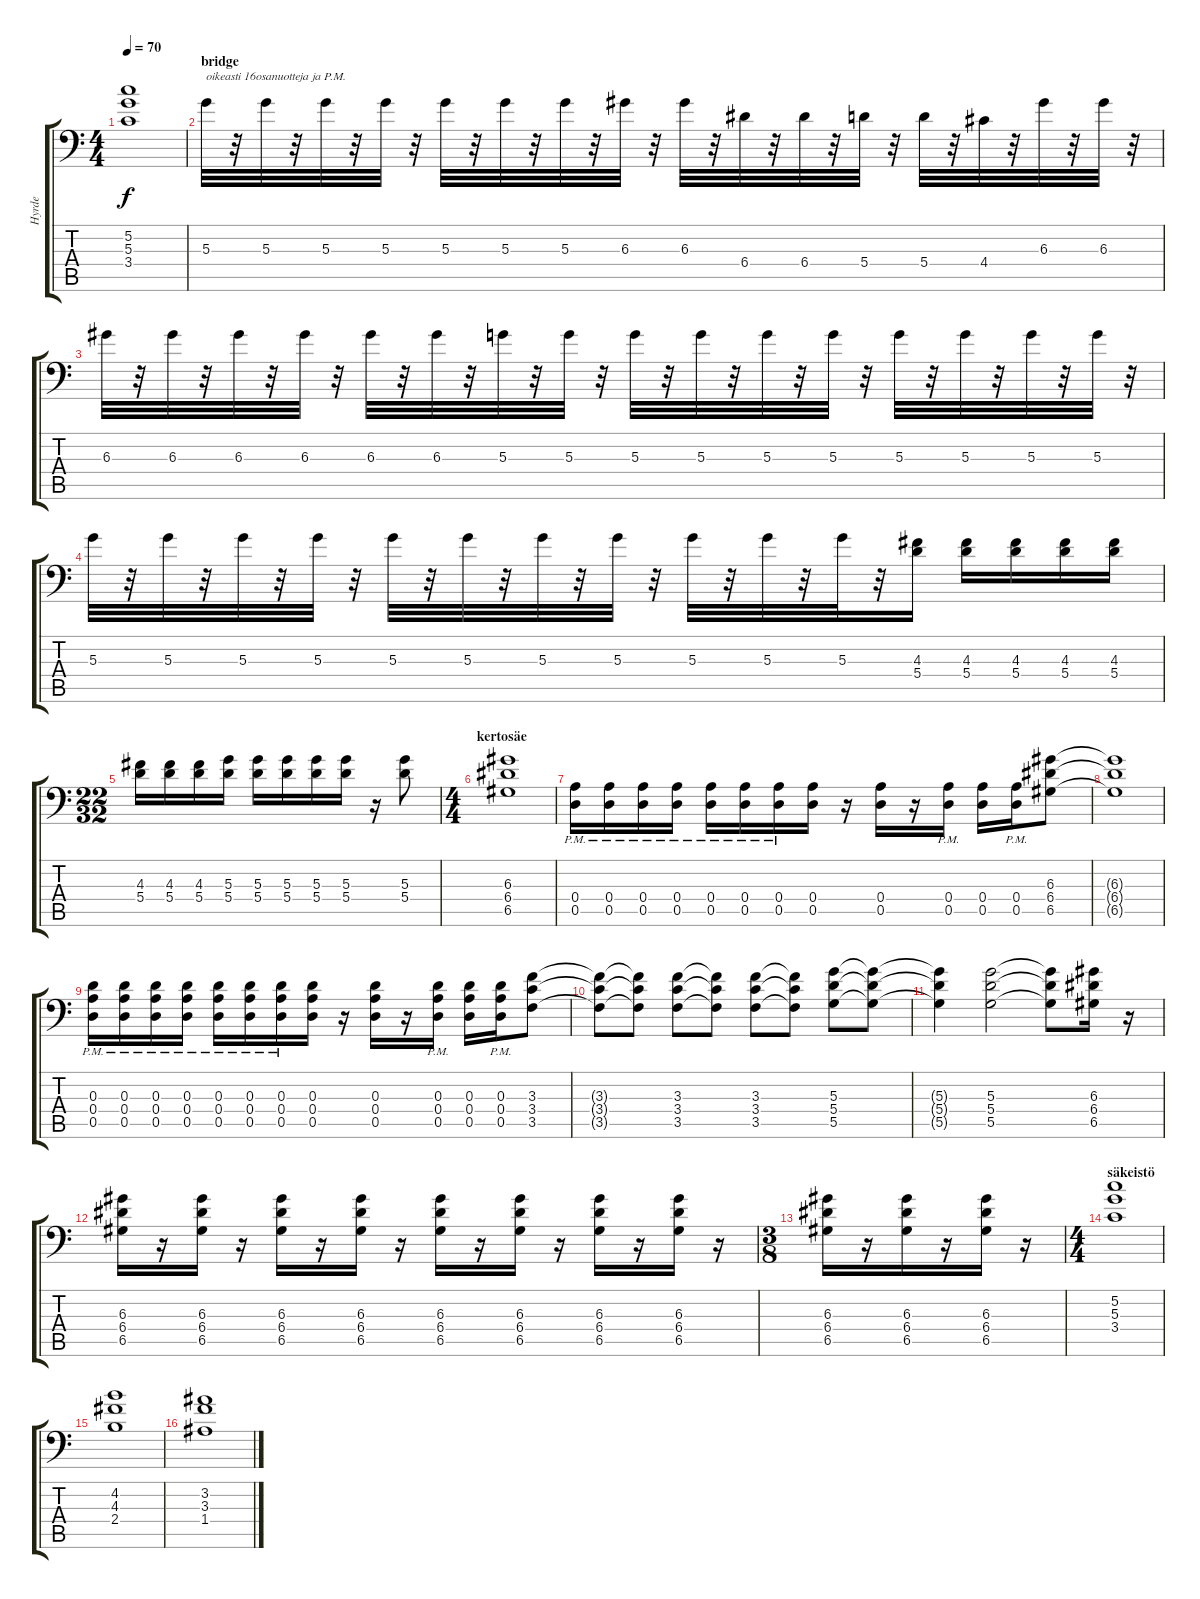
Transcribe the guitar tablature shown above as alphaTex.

\track ("Hyrde" "Hyrde") {instrument distortionguitar}
\staff {score tabs}
\tuning (B3 G3 D3 A2 D2 A1) {hide}
\ts (4 4)
\tempo 70
\clef f4
\ks c
(5.2 5.3 3.4).1{dy f} |
\section ("" "bridge")
5.3.32{txt "oikeasti 16osanuotteja ja P.M."} r.32 5.3.32 r.32 5.3.32 r.32 5.3.32 r.32 5.3.32 r.32 5.3.32 r.32 5.3.32 r.32 6.3.32 r.32 6.3.32 r.32 6.4.32 r.32 6.4.32 r.32 5.4.32 r.32 5.4.32 r.32 4.4.32 r.32 6.3.32 r.32 6.3.32 r.32 |
6.3.32 r.32 6.3.32 r.32 6.3.32 r.32 6.3.32 r.32 6.3.32 r.32 6.3.32 r.32 5.3.32 r.32 5.3.32 r.32 5.3.32 r.32 5.3.32 r.32 5.3.32 r.32 5.3.32 r.32 5.3.32 r.32 5.3.32 r.32 5.3.32 r.32 5.3.32 r.32 |
5.3.32 r.32 5.3.32 r.32 5.3.32 r.32 5.3.32 r.32 5.3.32 r.32 5.3.32 r.32 5.3.32 r.32 5.3.32 r.32 5.3.32 r.32 5.3.32 r.32 5.3.32 r.32 (4.3 5.4).16 (4.3 5.4).16 (4.3 5.4).16 (4.3 5.4).16 (4.3 5.4).16 |
\ts (22 32)
(4.3 5.4).16 (4.3 5.4).16 (4.3 5.4).16 (5.3 5.4).16 (5.3 5.4).16 (5.3 5.4).16 (5.3 5.4).16 (5.3 5.4).16 r.16 (5.3 5.4).8 |
\ts (4 4)
\section ("" "kertosäe")
(6.3 6.4 6.5).1 |
(0.4{pm} 0.5{pm}).16 (0.4{pm} 0.5{pm}).16 (0.4{pm} 0.5{pm}).16 (0.4{pm} 0.5{pm}).16 (0.4{pm} 0.5{pm}).16 (0.4{pm} 0.5{pm}).16 (0.4{pm} 0.5{pm}).16 (0.4 0.5).16 r.16 (0.4 0.5).16 r.16 (0.4{pm} 0.5{pm}).16 (0.4 0.5).16 (0.4{pm} 0.5{pm}).16 (6.3 6.4 6.5).8 |
(6.3{t} 6.4{t} 6.5{t}).1 |
(0.3{pm} 0.4{pm} 0.5{pm}).16 (0.3{pm} 0.4{pm} 0.5{pm}).16 (0.3{pm} 0.4{pm} 0.5{pm}).16 (0.3{pm} 0.4{pm} 0.5{pm}).16 (0.3{pm} 0.4{pm} 0.5{pm}).16 (0.3{pm} 0.4{pm} 0.5{pm}).16 (0.3{pm} 0.4{pm} 0.5{pm}).16 (0.3 0.4 0.5).16 r.16 (0.3 0.4 0.5).16 r.16 (0.3{pm} 0.4{pm} 0.5{pm}).16 (0.3 0.4 0.5).16 (0.3{pm} 0.4{pm} 0.5{pm}).16 (3.3 3.4 3.5).8 |
(3.3{t} 3.4{t} 3.5{t}).8 (3.3{t} 3.4{t} 3.5{t}).8 (3.3 3.4 3.5).8 (3.3{t} 3.4{t} 3.5{t}).8 (3.3 3.4 3.5).8 (3.3{t} 3.4{t} 3.5{t}).8 (5.3 5.4 5.5).8 (5.3{t} 5.4{t} 5.5{t}).8 |
(5.3{t} 5.4{t} 5.5{t}).4 (5.3 5.4 5.5).2 (5.3{t} 5.4{t} 5.5{t}).8 (6.3 6.4 6.5).16 r.16 |
(6.3 6.4 6.5).16 r.16 (6.3 6.4 6.5).16 r.16 (6.3 6.4 6.5).16 r.16 (6.3 6.4 6.5).16 r.16 (6.3 6.4 6.5).16 r.16 (6.3 6.4 6.5).16 r.16 (6.3 6.4 6.5).16 r.16 (6.3 6.4 6.5).16 r.16 |
\ts (3 8)
(6.3 6.4 6.5).16 r.16 (6.3 6.4 6.5).16 r.16 (6.3 6.4 6.5).16 r.16 |
\ts (4 4)
\section ("" "säkeistö")
(5.2 5.3 3.4).1 |
(4.2 4.3 2.4).1 |
(3.2 3.3 1.4).1
